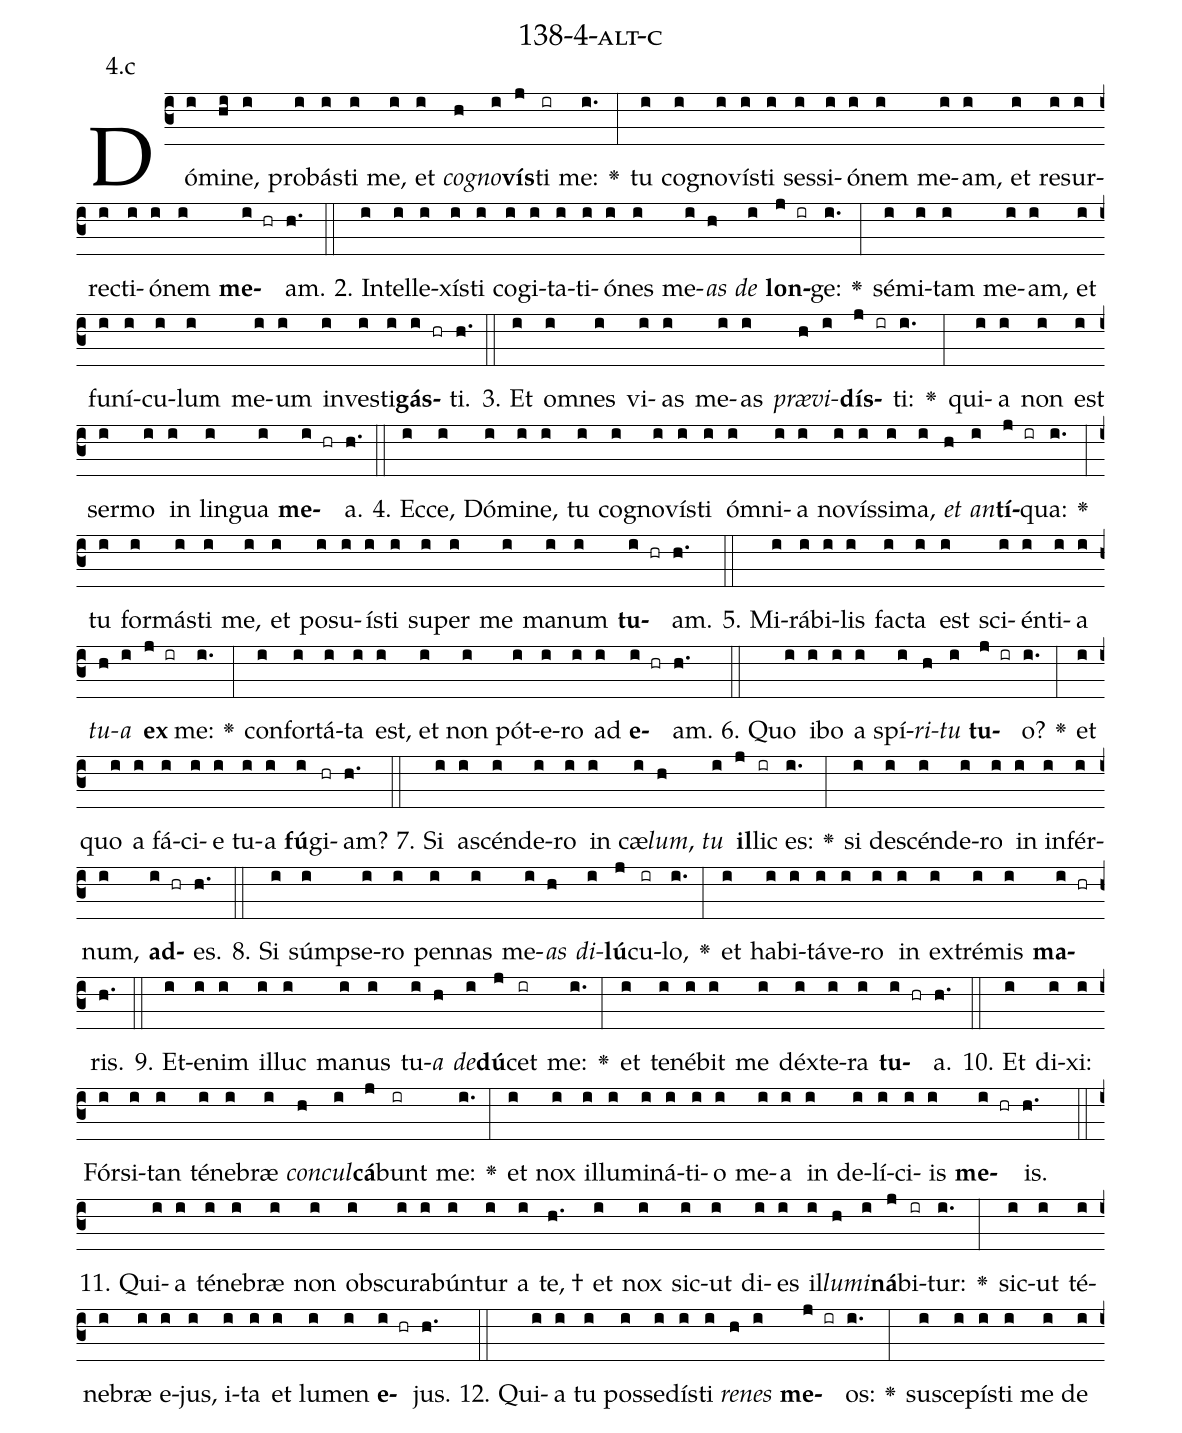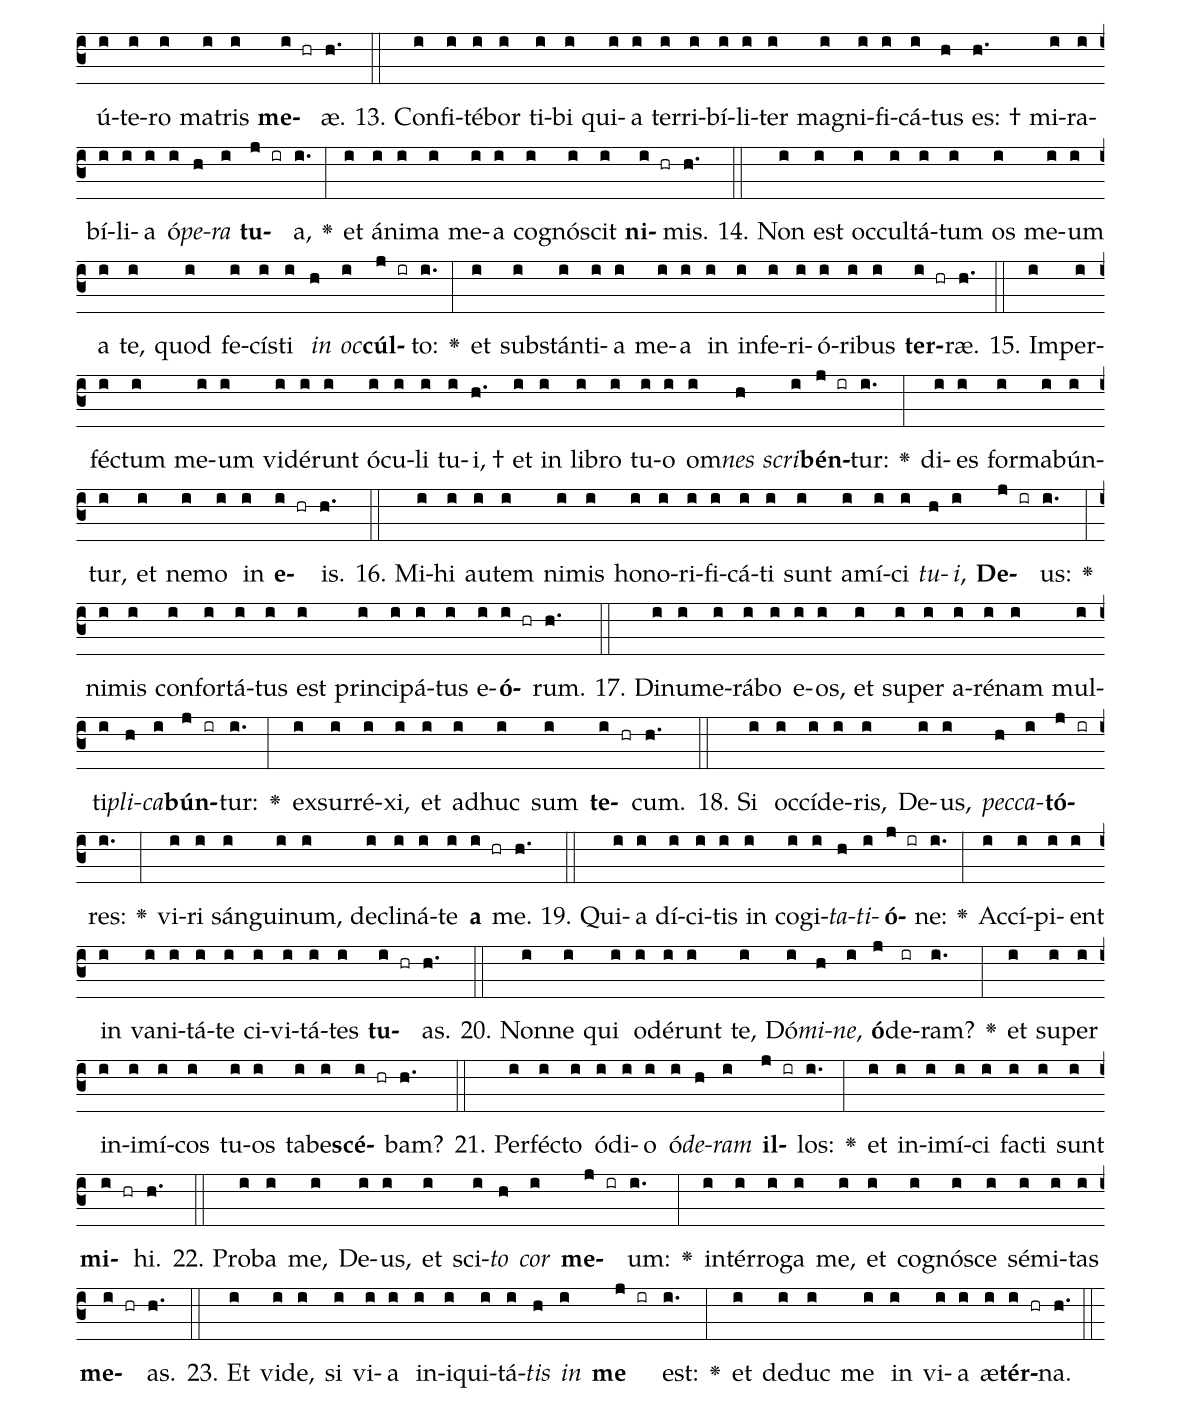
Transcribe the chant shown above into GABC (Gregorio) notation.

name: 138-4-alt-c;
annotation: 4.c;
%%
(c3)Dó(i)mi(hi)ne,(i) pro(i)bás(i)ti(i) me,(i) et(i) <i>co</i>(h)<i>gno</i>(i)<b>vís</b>(j)ti(ir) me:(i.) <v>\greheightstar</v>(:) tu(i) co(i)gno(i)vís(i)ti(i) ses(i)si(i)ó(i)nem(i) me(i)am,(i) et(i) re(i)sur(i)rec(i)ti(i)ó(i)nem(i) <b>me</b>(i hr)am.(h.) (::)
2. In(i)tel(i)le(i)xís(i)ti(i) co(i)gi(i)ta(i)ti(i)ó(i)nes(i) me(i)<i>as</i>(h) <i>de</i>(i) <b>lon</b>(j ir)ge:(i.) <v>\greheightstar</v>(:) sé(i)mi(i)tam(i) me(i)am,(i) et(i) fu(i)ní(i)cu(i)lum(i) me(i)um(i) in(i)ves(i)ti(i)<b>gás</b>(i hr)ti.(h.) (::)
3. Et(i) om(i)nes(i) vi(i)as(i) me(i)as(i) <i>præ</i>(h)<i>vi</i>(i)<b>dís</b>(j ir)ti:(i.) <v>\greheightstar</v>(:) qui(i)a(i) non(i) est(i) ser(i)mo(i) in(i) lin(i)gua(i) <b>me</b>(i hr)a.(h.) (::)
4. Ec(i)ce,(i) Dó(i)mi(i)ne,(i) tu(i) co(i)gno(i)vís(i)ti(i) óm(i)ni(i)a(i) no(i)vís(i)si(i)ma,(i) <i>et</i>(h) <i>an</i>(i)<b>tí</b>(j ir)qua:(i.) <v>\greheightstar</v>(:) tu(i) for(i)más(i)ti(i) me,(i) et(i) po(i)su(i)ís(i)ti(i) su(i)per(i) me(i) ma(i)num(i) <b>tu</b>(i hr)am.(h.) (::)
5. Mi(i)rá(i)bi(i)lis(i) fac(i)ta(i) est(i) sci(i)én(i)ti(i)a(i) <i>tu</i>(h)<i>a</i>(i) <b>ex</b>(j ir) me:(i.) <v>\greheightstar</v>(:) con(i)for(i)tá(i)ta(i) est,(i) et(i) non(i) pót(i)e(i)ro(i) ad(i) <b>e</b>(i hr)am.(h.) (::)
6. Quo(i) i(i)bo(i) a(i) spí(i)<i>ri</i>(h)<i>tu</i>(i) <b>tu</b>(j ir)o?(i.) <v>\greheightstar</v>(:) et(i) quo(i) a(i) fá(i)ci(i)e(i) tu(i)a(i) <b>fú</b>(i)gi(hr)am?(h.) (::)
7. Si(i) a(i)scén(i)de(i)ro(i) in(i) cæ(i)<i>lum</i>,(h) <i>tu</i>(i) <b>il</b>(j)lic(ir) es:(i.) <v>\greheightstar</v>(:) si(i) de(i)scén(i)de(i)ro(i) in(i) in(i)fér(i)num,(i) <b>ad</b>(i hr)es.(h.) (::)
8. Si(i) súmp(i)se(i)ro(i) pen(i)nas(i) me(i)<i>as</i>(h) <i>di</i>(i)<b>lú</b>(j)cu(ir)lo,(i.) <v>\greheightstar</v>(:) et(i) ha(i)bi(i)tá(i)ve(i)ro(i) in(i) ex(i)tré(i)mis(i) <b>ma</b>(i hr)ris.(h.) (::)
9. Et(i)e(i)nim(i) il(i)luc(i) ma(i)nus(i) tu(i)<i>a</i>(h) <i>de</i>(i)<b>dú</b>(j)cet(ir) me:(i.) <v>\greheightstar</v>(:) et(i) te(i)né(i)bit(i) me(i) déx(i)te(i)ra(i) <b>tu</b>(i hr)a.(h.) (::)
10. Et(i) di(i)xi:(i) Fór(i)si(i)tan(i) té(i)ne(i)bræ(i) <i>con</i>(h)<i>cul</i>(i)<b>cá</b>(j)bunt(ir) me:(i.) <v>\greheightstar</v>(:) et(i) nox(i) il(i)lu(i)mi(i)ná(i)ti(i)o(i) me(i)a(i) in(i) de(i)lí(i)ci(i)is(i) <b>me</b>(i hr)is.(h.) (::)
11. Qui(i)a(i) té(i)ne(i)bræ(i) non(i) obs(i)cu(i)ra(i)bún(i)tur(i) a(i) te, †(h.) et(i) nox(i) sic(i)ut(i) di(i)es(i) il(i)<i>lu</i>(h)<i>mi</i>(i)<b>ná</b>(j)bi(ir)tur:(i.) <v>\greheightstar</v>(:) sic(i)ut(i) té(i)ne(i)bræ(i) e(i)jus,(i) i(i)ta(i) et(i) lu(i)men(i) <b>e</b>(i hr)jus.(h.) (::)
12. Qui(i)a(i) tu(i) pos(i)se(i)dís(i)ti(i) <i>re</i>(h)<i>nes</i>(i) <b>me</b>(j ir)os:(i.) <v>\greheightstar</v>(:) su(i)sce(i)pís(i)ti(i) me(i) de(i) ú(i)te(i)ro(i) ma(i)tris(i) <b>me</b>(i hr)æ.(h.) (::)
13. Con(i)fi(i)té(i)bor(i) ti(i)bi(i) qui(i)a(i) ter(i)ri(i)bí(i)li(i)ter(i) ma(i)gni(i)fi(i)cá(i)tus(h) es: †(h.) mi(i)ra(i)bí(i)li(i)a(i) ó(i)<i>pe</i>(h)<i>ra</i>(i) <b>tu</b>(j ir)a,(i.) <v>\greheightstar</v>(:) et(i) á(i)ni(i)ma(i) me(i)a(i) co(i)gnó(i)scit(i) <b>ni</b>(i hr)mis.(h.) (::)
14. Non(i) est(i) oc(i)cul(i)tá(i)tum(i) os(i) me(i)um(i) a(i) te,(i) quod(i) fe(i)cís(i)ti(i) <i>in</i>(h) <i>oc</i>(i)<b>cúl</b>(j ir)to:(i.) <v>\greheightstar</v>(:) et(i) sub(i)stán(i)ti(i)a(i) me(i)a(i) in(i) in(i)fe(i)ri(i)ó(i)ri(i)bus(i) <b>ter</b>(i hr)ræ.(h.) (::)
15. Im(i)per(i)féc(i)tum(i) me(i)um(i) vi(i)dé(i)runt(i) ó(i)cu(i)li(i) tu(i)i, †(h.) et(i) in(i) li(i)bro(i) tu(i)o(i) om(i)<i>nes</i>(h) <i>scri</i>(i)<b>bén</b>(j ir)tur:(i.) <v>\greheightstar</v>(:) di(i)es(i) for(i)ma(i)bún(i)tur,(i) et(i) ne(i)mo(i) in(i) <b>e</b>(i hr)is.(h.) (::)
16. Mi(i)hi(i) au(i)tem(i) ni(i)mis(i) ho(i)no(i)ri(i)fi(i)cá(i)ti(i) sunt(i) a(i)mí(i)ci(i) <i>tu</i>(h)<i>i</i>,(i) <b>De</b>(j ir)us:(i.) <v>\greheightstar</v>(:) ni(i)mis(i) con(i)for(i)tá(i)tus(i) est(i) prin(i)ci(i)pá(i)tus(i) e(i)<b>ó</b>(i hr)rum.(h.) (::)
17. Di(i)nu(i)me(i)rá(i)bo(i) e(i)os,(i) et(i) su(i)per(i) a(i)ré(i)nam(i) mul(i)ti(i)<i>pli</i>(h)<i>ca</i>(i)<b>bún</b>(j ir)tur:(i.) <v>\greheightstar</v>(:) ex(i)sur(i)ré(i)xi,(i) et(i) ad(i)huc(i) sum(i) <b>te</b>(i hr)cum.(h.) (::)
18. Si(i) oc(i)cí(i)de(i)ris,(i) De(i)us,(i) <i>pec</i>(h)<i>ca</i>(i)<b>tó</b>(j ir)res:(i.) <v>\greheightstar</v>(:) vi(i)ri(i) sán(i)gui(i)num,(i) de(i)cli(i)ná(i)te(i) <b>a</b>(i hr) me.(h.) (::)
19. Qui(i)a(i) dí(i)ci(i)tis(i) in(i) co(i)gi(i)<i>ta</i>(h)<i>ti</i>(i)<b>ó</b>(j ir)ne:(i.) <v>\greheightstar</v>(:) Ac(i)cí(i)pi(i)ent(i) in(i) va(i)ni(i)tá(i)te(i) ci(i)vi(i)tá(i)tes(i) <b>tu</b>(i hr)as.(h.) (::)
20. Non(i)ne(i) qui(i) o(i)dé(i)runt(i) te,(i) Dó(i)<i>mi</i>(h)<i>ne</i>,(i) <b>ó</b>(j)de(ir)ram?(i.) <v>\greheightstar</v>(:) et(i) su(i)per(i) in(i)i(i)mí(i)cos(i) tu(i)os(i) ta(i)be(i)<b>scé</b>(i hr)bam?(h.) (::)
21. Per(i)féc(i)to(i) ó(i)di(i)o(i) ó(i)<i>de</i>(h)<i>ram</i>(i) <b>il</b>(j ir)los:(i.) <v>\greheightstar</v>(:) et(i) in(i)i(i)mí(i)ci(i) fac(i)ti(i) sunt(i) <b>mi</b>(i hr)hi.(h.) (::)
22. Pro(i)ba(i) me,(i) De(i)us,(i) et(i) sci(i)<i>to</i>(h) <i>cor</i>(i) <b>me</b>(j ir)um:(i.) <v>\greheightstar</v>(:) in(i)tér(i)ro(i)ga(i) me,(i) et(i) co(i)gnó(i)sce(i) sé(i)mi(i)tas(i) <b>me</b>(i hr)as.(h.) (::)
23. Et(i) vi(i)de,(i) si(i) vi(i)a(i) in(i)i(i)qui(i)tá(i)<i>tis</i>(h) <i>in</i>(i) <b>me</b>(j ir) est:(i.) <v>\greheightstar</v>(:) et(i) de(i)duc(i) me(i) in(i) vi(i)a(i) æ(i)<b>tér</b>(i hr)na.(h.) (::)
